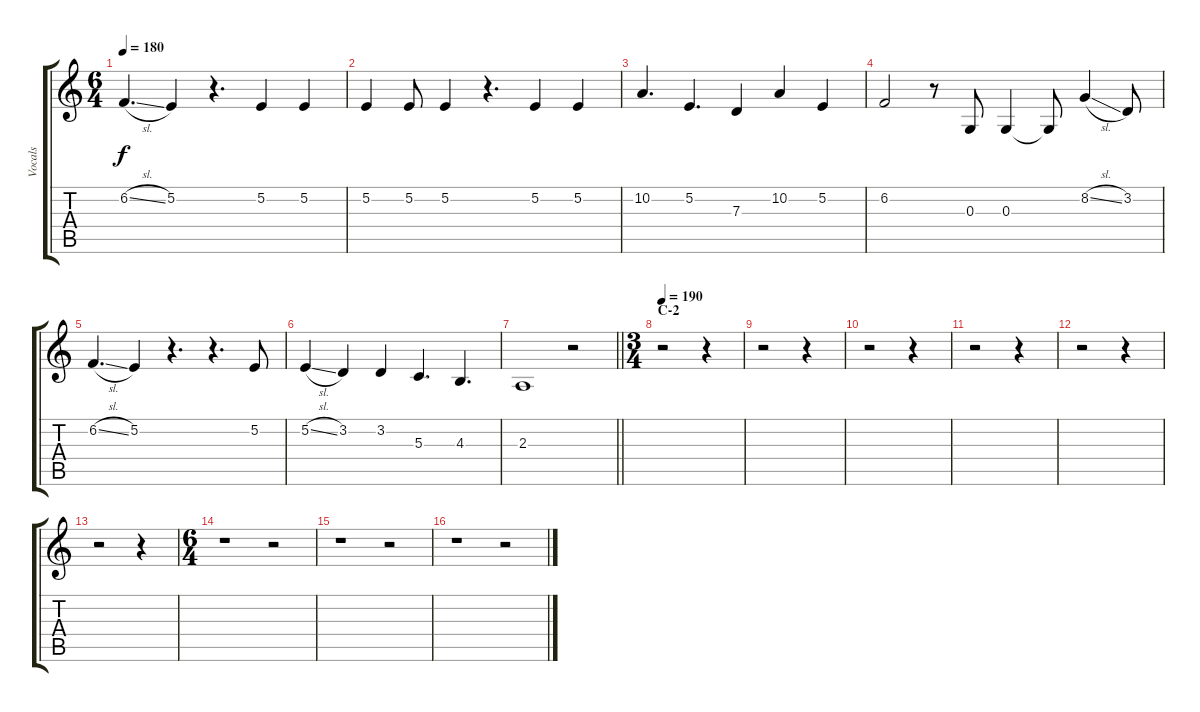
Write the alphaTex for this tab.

\track ("Vocals" "Vocals") {instrument voiceoohs}
\staff {score tabs}
\tuning (E4 B3 G3 D3 A2 E2) {hide}
\ts (6 4)
\tempo 180
\clef g2
\ks c
6.2{sl}.4{d dy f} 5.2.4 r.4{d} 5.2.4 5.2.4 |
5.2.4 5.2.8 5.2.4 r.4{d} 5.2.4 5.2.4 |
10.2.4{d} 5.2.4{d} 7.3.4 10.2.4 5.2.4 |
6.2.2 r.8 0.3.8 0.3.4 0.3{t}.8 8.2{sl}.4 3.2.8 |
6.2{sl}.4{d} 5.2.4 r.4{d} r.4{d} 5.2.8 |
5.2{sl}.4 3.2.4 3.2.4 5.3.4{d} 4.3.4{d} |
\barLineRight lightlight
2.3.1 r.2 |
\ts (3 4)
\section ("" "C-2")
\tempo 190
r.2 r.4 |
r.2 r.4 |
r.2 r.4 |
r.2 r.4 |
r.2 r.4 |
r.2 r.4 |
\ts (6 4)
r.1 r.2 |
r.1 r.2 |
r.1 r.2
